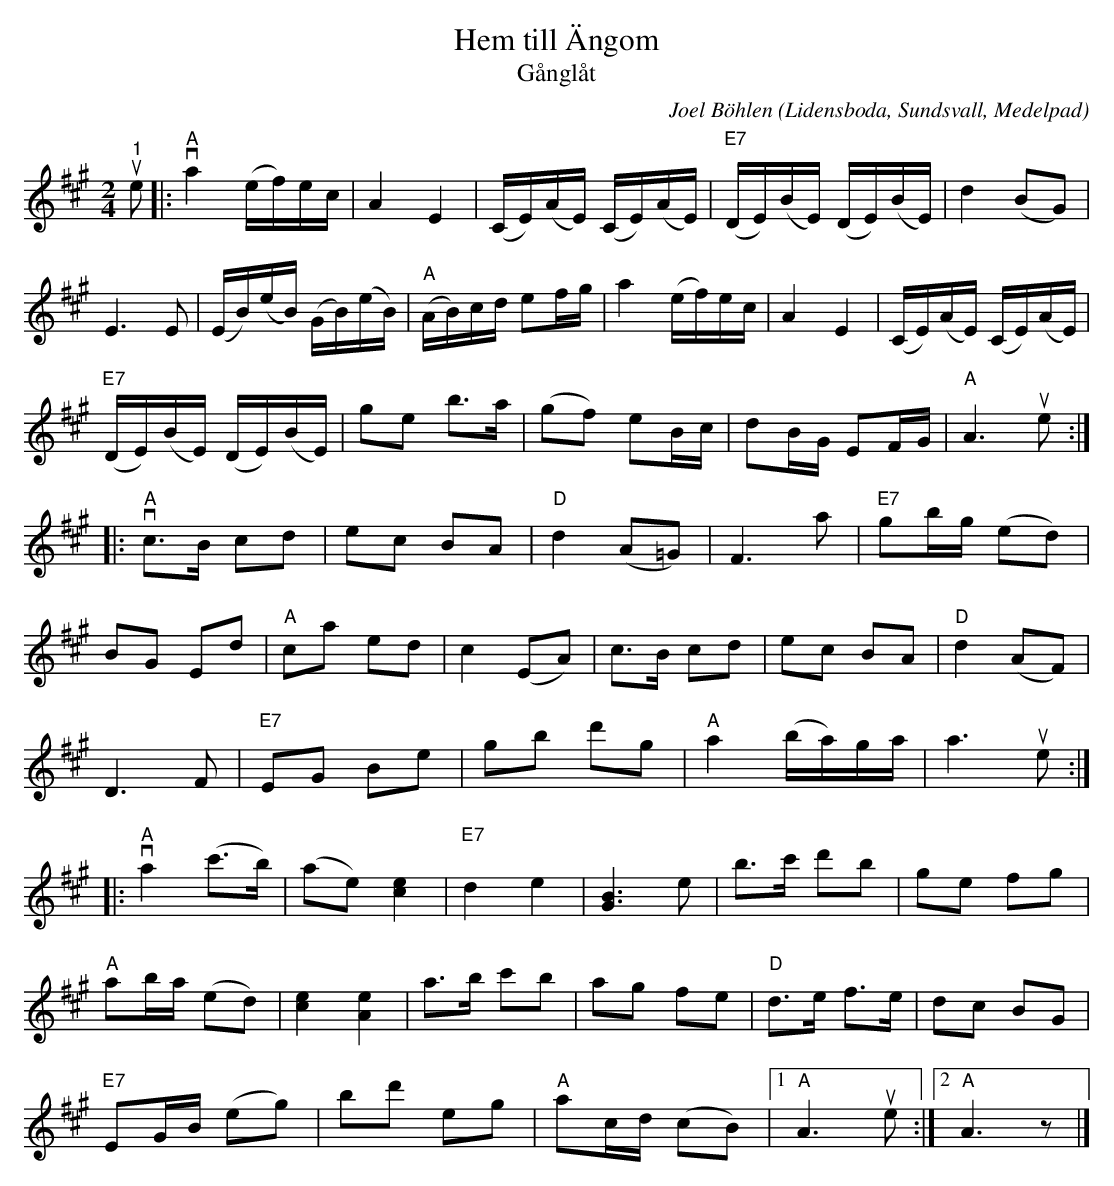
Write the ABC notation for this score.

X:1
T:Hem till Ängom
T:Gånglåt
C:Joel Böhlen
O:Lidensboda, Sundsvall, Medelpad
L:1/8
M:2/4
K:A
V:1
"^1"u e |:v"A" a2 (e/f/)e/c/ | A2 E2 | (C/E/)(A/E/) (C/E/)(A/E/) | "E7" (D/E/)(B/E/) (D/E/)(B/E/) | d2 (BG) |
E3 E | (E/B/)(e/B/) (G/B/)(e/B/) | "A" (A/B/)c/d/ ef/g/ | a2 (e/f/)e/c/ | A2 E2 | (C/E/)(A/E/) (C/E/)(A/E/) |
"E7" (D/E/)(B/E/) (D/E/)(B/E/) | ge b>a | (gf) eB/c/ | dB/G/ EF/G/ | "A" A3u e ::
"A" v c>B cd | ec BA |"D" d2 (A=G) | F3 a | "E7" gb/g/ (ed) |
BG Ed | "A" ca ed | c2 (EA) | c>B cd | ec BA |"D" d2 (AF) |
D3 F |"E7" EG Be | gb d'g | "A" a2 (b/a/)g/a/ | a3u e ::
"A" v a2 (c'>b) |  (ae) [ce]2 | "E7" d2 e2 | [GB]3 e | b>c' d'b | ge fg |
"A" ab/a/ (ed) | [ce]2 [Ae]2 | a>b c'b | ag fe | "D" d>e f>e | dc BG |
"E7" EG/B/ (eg) | bd' eg | "A" ac/d/ (cB) |1 "A" A3u e :|2 "A" A3 z |]
